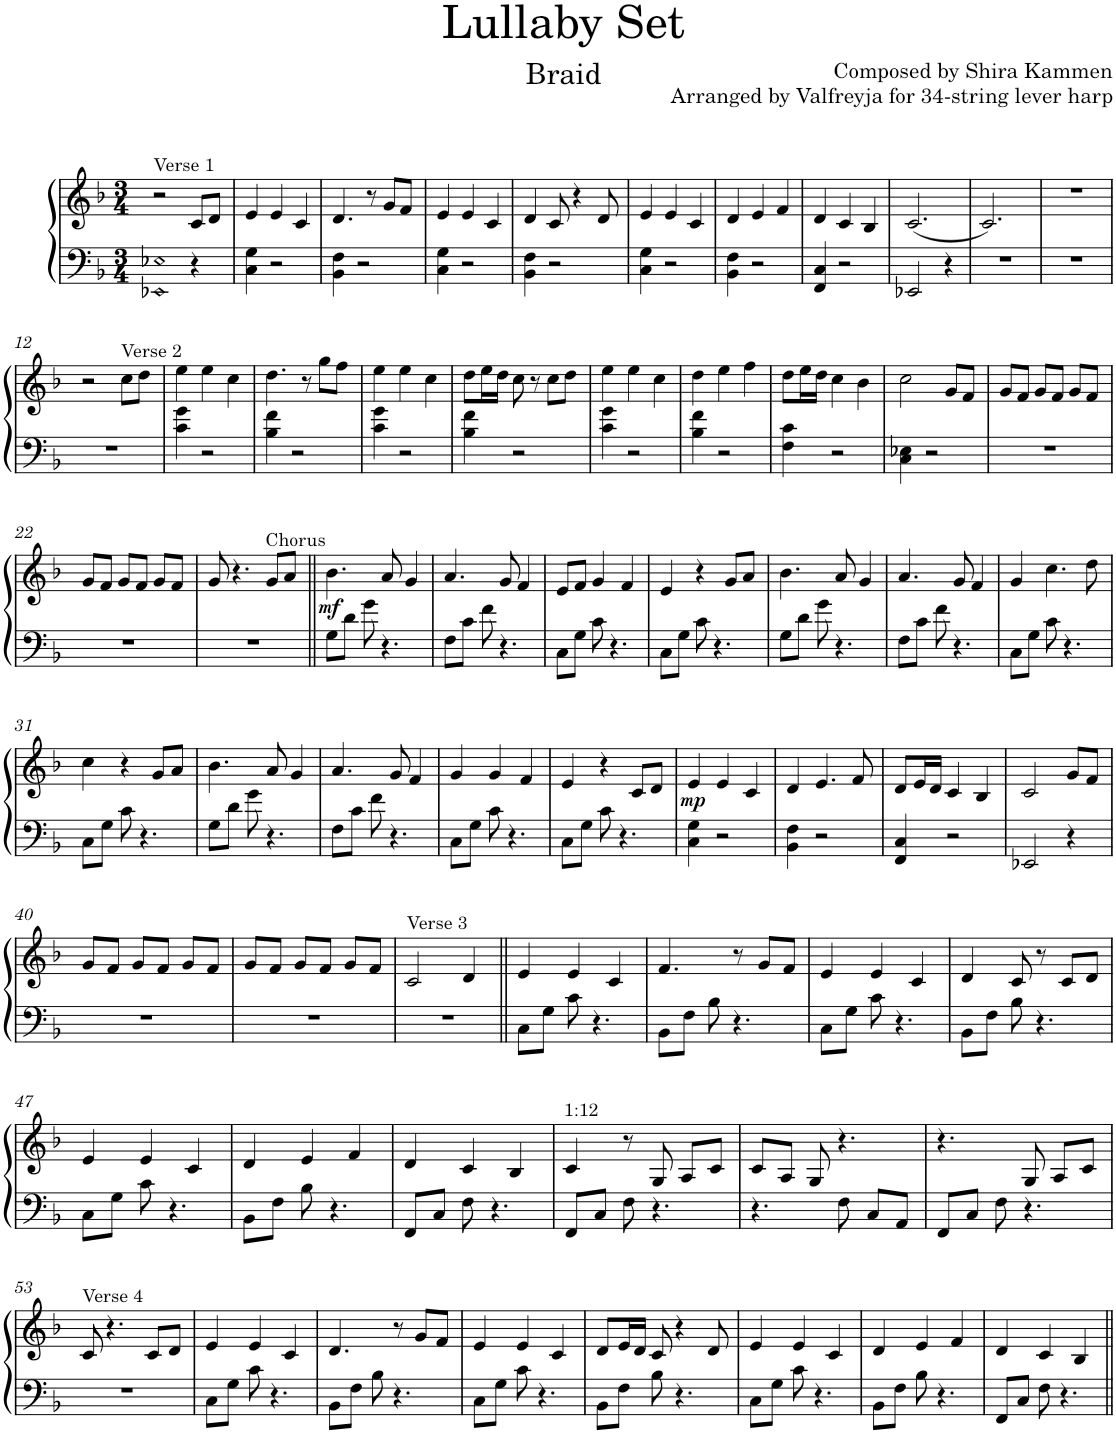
**kern	**kern	**dynam
*part1	*part1	*part1
*staff2	*staff1	*staff1/2
*I"Harp	*	*
*I'Hrp.	*	*
*clefF4	*clefG2	*
*k[b-]	*k[b-]	*
*M3/4	*M3/4	*
=1	=1	=1
!	!LO:TX:a:t=Verse 1	!
!LO:N:n=1:head=diamond	!	!
!LO:N:n=2:head=diamond	!	!
2EE-X 2E-X	2r	.
4r	8c/L	.
.	8d/J	.
=2	=2	=2
4C\ 4G\	4e/	.
2r	4e/	.
.	4c/	.
=3	=3	=3
4BB-\ 4F\	4.d/	.
2r	.	.
.	8r	.
.	8g/L	.
.	8f/J	.
=4	=4	=4
4C\ 4G\	4e/	.
2r	4e/	.
.	4c/	.
=5	=5	=5
4BB-\ 4F\	4d/	.
2r	8c/	.
.	4r	.
.	8d/	.
=6	=6	=6
4C\ 4G\	4e/	.
2r	4e/	.
.	4c/	.
=7	=7	=7
4BB-\ 4F\	4d/	.
2r	4e/	.
.	4f/	.
=8	=8	=8
4FF/ 4C/	4d/	.
2r	4c/	.
.	4B-/	.
=9	=9	=9
2EE-X/	(2.c/	.
4r	.	.
=10	=10	=10
2.r	2.c/)	.
=11	=11	=11
2.r	2.r	.
!!LO:LB:g=z
=12	=12	=12
2.r	2r	.
!	!LO:TX:a:t=Verse 2	!
.	8cc\L	.
.	8dd\J	.
=13	=13	=13
4c\ 4g\	4ee\	.
2r	4ee\	.
.	4cc\	.
=14	=14	=14
4B-\ 4f\	4.dd\	.
2r	.	.
.	8r	.
.	8gg\L	.
.	8ff\J	.
=15	=15	=15
4c\ 4g\	4ee\	.
2r	4ee\	.
.	4cc\	.
=16	=16	=16
4B-\ 4f\	8dd\L	.
.	16ee\L	.
.	16dd\JJ	.
2r	8cc\	.
.	8r	.
.	8cc\L	.
.	8dd\J	.
=17	=17	=17
4c\ 4g\	4ee\	.
2r	4ee\	.
.	4cc\	.
=18	=18	=18
4B-\ 4f\	4dd\	.
2r	4ee\	.
.	4ff\	.
=19	=19	=19
4F\ 4c\	8dd\L	.
.	16ee\L	.
.	16dd\JJ	.
2r	4cc\	.
.	4b-\	.
=20	=20	=20
4C\ 4E-X\	2cc\	.
2r	.	.
.	8g/L	.
.	8f/J	.
=21	=21	=21
2.r	8g/L	.
.	8f/J	.
.	8g/L	.
.	8f/J	.
.	8g/L	.
.	8f/J	.
!!LO:LB:g=z
=22	=22	=22
2.r	8g/L	.
.	8f/J	.
.	8g/L	.
.	8f/J	.
.	8g/L	.
.	8f/J	.
=23	=23	=23
2.r	8g/	.
.	4.r	.
!	!LO:TX:a:t=Chorus	!
.	8g/L	.
.	8a/J	.
=24||	=24||	=24||
!	!	!LO:DY:b
8G\L	4.b-\	mf
8d\J	.	.
8g\	.	.
4.r	8a/	.
.	4g/	.
=25	=25	=25
8F\L	4.a/	.
8c\J	.	.
8f\	.	.
4.r	8g/	.
.	4f/	.
=26	=26	=26
8C\L	8e/L	.
8G\J	8f/J	.
8c\	4g/	.
4.r	.	.
.	4f/	.
=27	=27	=27
8C\L	4e/	.
8G\J	.	.
8c\	4r	.
4.r	.	.
.	8g/L	.
.	8a/J	.
=28	=28	=28
8G\L	4.b-\	.
8d\J	.	.
8g\	.	.
4.r	8a/	.
.	4g/	.
=29	=29	=29
8F\L	4.a/	.
8c\J	.	.
8f\	.	.
4.r	8g/	.
.	4f/	.
=30	=30	=30
8C\L	4g/	.
8G\J	.	.
8c\	4.cc\	.
4.r	.	.
.	8dd\	.
!!LO:LB:g=z
=31	=31	=31
8C\L	4cc\	.
8G\J	.	.
8c\	4r	.
4.r	.	.
.	8g/L	.
.	8a/J	.
=32	=32	=32
8G\L	4.b-\	.
8d\J	.	.
8g\	.	.
4.r	8a/	.
.	4g/	.
=33	=33	=33
8F\L	4.a/	.
8c\J	.	.
8f\	.	.
4.r	8g/	.
.	4f/	.
=34	=34	=34
8C\L	4g/	.
8G\J	.	.
8c\	4g/	.
4.r	.	.
.	4f/	.
=35	=35	=35
8C\L	4e/	.
8G\J	.	.
8c\	4r	.
4.r	.	.
.	8c/L	.
.	8d/J	.
=36	=36	=36
!	!	!LO:DY:b
4C\ 4G\	4e/	mp
2r	4e/	.
.	4c/	.
=37	=37	=37
4BB-\ 4F\	4d/	.
2r	4.e/	.
.	8f/	.
=38	=38	=38
4FF/ 4C/	8d/L	.
.	16e/L	.
.	16d/JJ	.
2r	4c/	.
.	4B-/	.
=39	=39	=39
2EE-X/	2c/	.
4r	8g/L	.
.	8f/J	.
!!LO:LB:g=z
=40	=40	=40
2.r	8g/L	.
.	8f/J	.
.	8g/L	.
.	8f/J	.
.	8g/L	.
.	8f/J	.
=41	=41	=41
2.r	8g/L	.
.	8f/J	.
.	8g/L	.
.	8f/J	.
.	8g/L	.
.	8f/J	.
=42	=42	=42
!	!LO:TX:a:t=Verse 3	!
2.r	2c/	.
.	4d/	.
=43||	=43||	=43||
8C\L	4e/	.
8G\J	.	.
8c\	4e/	.
4.r	.	.
.	4c/	.
=44	=44	=44
8BB-\L	4.f/	.
8F\J	.	.
8B-\	.	.
4.r	8r	.
.	8g/L	.
.	8f/J	.
=45	=45	=45
8C\L	4e/	.
8G\J	.	.
8c\	4e/	.
4.r	.	.
.	4c/	.
=46	=46	=46
8BB-\L	4d/	.
8F\J	.	.
8B-\	8c/	.
4.r	8r	.
.	8c/L	.
.	8d/J	.
!!LO:LB:g=z
=47	=47	=47
8C\L	4e/	.
8G\J	.	.
8c\	4e/	.
4.r	.	.
.	4c/	.
=48	=48	=48
8BB-\L	4d/	.
8F\J	.	.
8B-\	4e/	.
4.r	.	.
.	4f/	.
=49	=49	=49
8FF/L	4d/	.
8C/J	.	.
8F\	4c/	.
4.r	.	.
.	4B-/	.
=50	=50	=50
!	!LO:TX:a:t=1&colon;12	!
8FF/L	4c/	.
8C/J	.	.
8F\	8r	.
4.r	8G/	.
.	8A/L	.
.	8c/J	.
=51	=51	=51
4.r	8c/L	.
.	8A/J	.
.	8G/	.
8F\	4.r	.
8C/L	.	.
8AA/J	.	.
=52	=52	=52
8FF/L	4.r	.
8C/J	.	.
8F\	.	.
4.r	8G/	.
.	8A/L	.
.	8c/J	.
!!LO:LB:g=z
=53	=53	=53
!	!LO:TX:a:t=Verse 4	!
2.r	8c/	.
.	4.r	.
.	8c/L	.
.	8d/J	.
=54	=54	=54
8C\L	4e/	.
8G\J	.	.
8c\	4e/	.
4.r	.	.
.	4c/	.
=55	=55	=55
8BB-\L	4.d/	.
8F\J	.	.
8B-\	.	.
4.r	8r	.
.	8g/L	.
.	8f/J	.
=56	=56	=56
8C\L	4e/	.
8G\J	.	.
8c\	4e/	.
4.r	.	.
.	4c/	.
=57	=57	=57
8BB-\L	8d/L	.
8F\J	16e/L	.
.	16d/JJ	.
8B-\	8c/	.
4.r	4r	.
.	8d/	.
=58	=58	=58
8C\L	4e/	.
8G\J	.	.
8c\	4e/	.
4.r	.	.
.	4c/	.
=59	=59	=59
8BB-\L	4d/	.
8F\J	.	.
8B-\	4e/	.
4.r	.	.
.	4f/	.
=60	=60	=60
8FF/L	4d/	.
8C/J	.	.
8F\	4c/	.
4.r	.	.
.	4B-/	.
=||	=||	=||
*-	*-	*-
